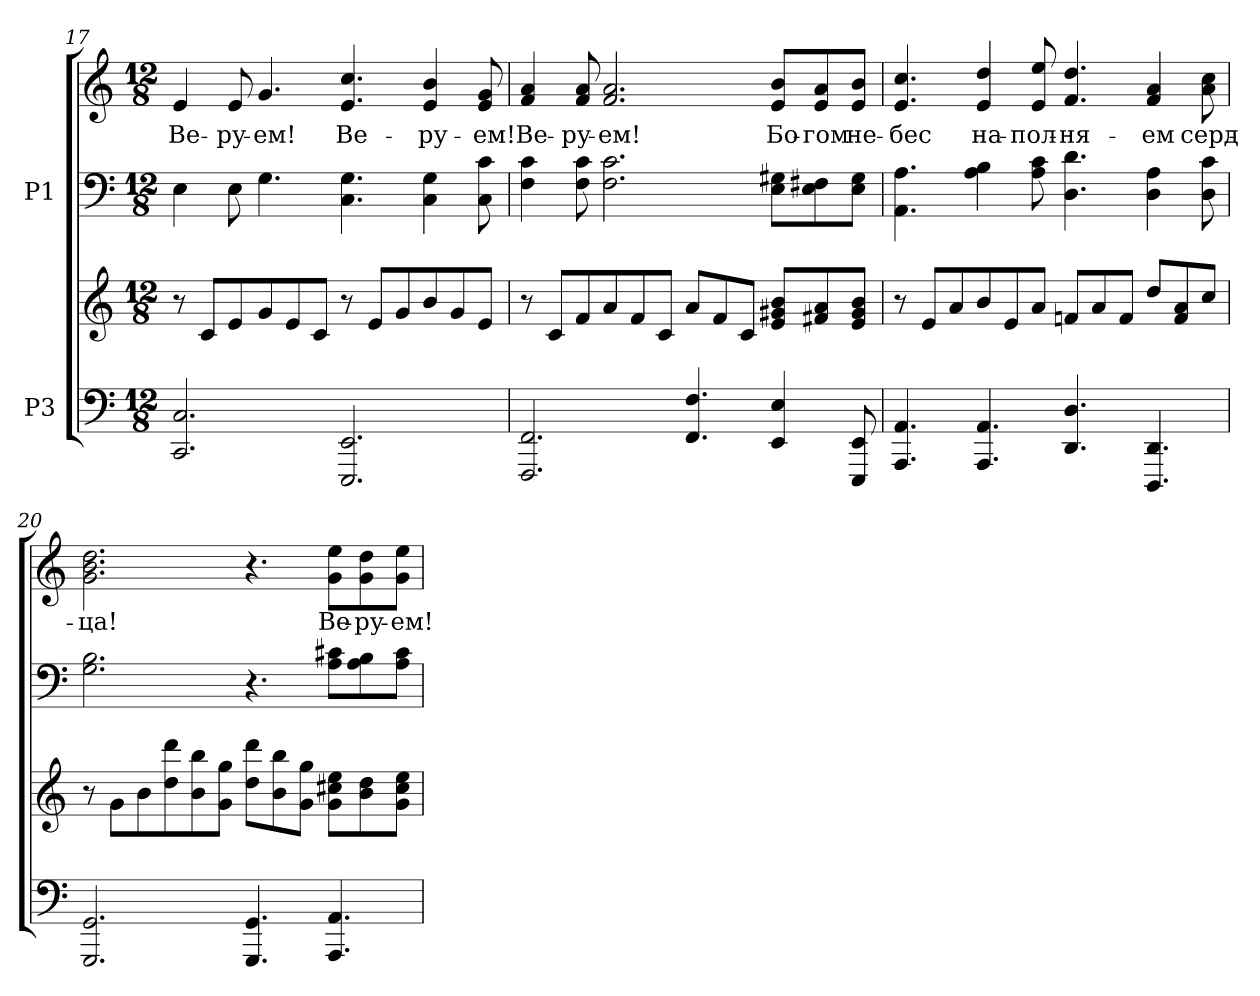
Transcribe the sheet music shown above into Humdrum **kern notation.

**kern	**kern	**kern	**kern	**text
*part2	*part2	*part1	*part1	*part1
*staff4	*staff3	*staff2	*staff1	*staff1
*I"P3	*	*I"P1	*	*
*clefF4	*clefG2	*clefF4	*clefG2	*
*k[]	*k[]	*k[]	*k[]	*
*C:	*C:	*C:	*C:	*
*M12/8	*M12/8	*M12/8	*M12/8	*
=17	=17	=17	=17	=17
!	!	!	!	!LO:LY:b:color=#000000
2.CCi/ 2.Ci	8r	4Ei\	4ei/	Ве-
.	8ci/L	.	.	.
!	!	!	!	!LO:LY:b:color=#000000
.	8ei/	8Ei\	8ei/	-ру-
!	!	!	!	!LO:LY:b:color=#000000
.	8gi/	4.Gi\	4.gi/	-ем!
.	8ei/	.	.	.
.	8ci/J	.	.	.
!	!	!	!	!LO:LY:b:color=#000000
2.EEEi/ 2.EEi	8r	4.Ci\ 4.Gi	4.ei/ 4.cci	Ве-
.	8ei/L	.	.	.
.	8gi/	.	.	.
!	!	!	!	!LO:LY:b:color=#000000
.	8bi/	4Ci\ 4Gi	4ei/ 4bi	-ру-
.	8gi/	.	.	.
!	!	!	!	!LO:LY:b:color=#000000
.	8ei/J	8Ci\ 8ci	8ei/ 8gi	-ем!
!!LO:LB:g=z
=18	=18	=18	=18	=18
!	!	!	!	!LO:LY:b:color=#000000
2.FFFi/ 2.FFi	8r	4Fi\ 4ci	4fi/ 4ai	Ве-
.	8ci/L	.	.	.
!	!	!	!	!LO:LY:b:color=#000000
.	8fi/	8Fi\ 8ci	8fi/ 8ai	-ру-
!	!	!	!	!LO:LY:b:color=#000000
.	8ai/	2.Fi\ 2.ci	2.fi/ 2.ai	-ем!
.	8fi/	.	.	.
.	8ci/J	.	.	.
4.FFi/ 4.Fi	8ai/L	.	.	.
.	8fi/	.	.	.
.	8ci/J	.	.	.
!	!	!	!	!LO:LY:b:color=#000000
4EEi/ 4Ei	8ei/ 8g#Xi 8biL	8Ei\ 8G#Xi\L	8ei/ 8bi/L	Бо-
!	!	!	!	!LO:LY:b:color=#000000
.	8f#Xi/ 8ai	8Ei\ 8F#Xi\	8ei/ 8ai/	-гом
!	!	!	!	!LO:LY:b:color=#000000
8EEEi/ 8EEi	8ei/ 8g#i 8biJ	8Ei\ 8G#i\J	8ei/ 8bi/J	не-
=19	=19	=19	=19	=19
!	!	!	!	!LO:LY:b:color=#000000
4.AAAi/ 4.AAi	8r	4.AAi\ 4.Ai	4.ei/ 4.cci	-бес
.	8ei/L	.	.	.
.	8ai/	.	.	.
!	!	!	!	!LO:LY:b:color=#000000
4.AAAi/ 4.AAi	8bi/	4Ai\ 4Bi	4ei/ 4ddi	на-
.	8ei/	.	.	.
!	!	!	!	!LO:LY:b:color=#000000
.	8ai/J	8Ai\ 8ci	8ei/ 8eei	-пол-
!	!	!	!	!LO:LY:b:color=#000000
4.DDi/ 4.Di	8fni/L	4.Di\ 4.di	4.fi/ 4.ddi	-ня-
.	8ai/	.	.	.
.	8fi/J	.	.	.
!	!	!	!	!LO:LY:b:color=#000000
4.DDDi/ 4.DDi	8ddi/L	4Di\ 4Ai	4fi/ 4ai	-ем
.	8fi/ 8ai	.	.	.
!	!	!	!	!LO:LY:b:color=#000000
.	8cci/J	8Di\ 8ci	8ai\ 8cci	серд-
=20	=20	=20	=20	=20
!	!	!	!	!LO:LY:b:color=#000000
2.GGGi/ 2.GGi	8r	2.Gi\ 2.Bi	2.gi\ 2.bi 2.ddi	-ца!
.	8gi\L	.	.	.
.	8bi\	.	.	.
.	8ddi\ 8dddi	.	.	.
.	8bi\ 8bbi	.	.	.
.	8gi\ 8ggiJ	.	.	.
4.GGGi/ 4.GGi	8ddi\ 8dddiL	4.r	4.r	.
.	8bi\ 8bbi	.	.	.
.	8gi\ 8ggiJ	.	.	.
!	!	!	!	!LO:LY:b:color=#000000
4.AAAi/ 4.AAi	8gi\ 8cc#Xi 8eeiL	8Ai\ 8c#Xi\L	8gi\ 8eei\L	Ве-
!	!	!	!	!LO:LY:b:color=#000000
.	8bi\ 8ddi	8Ai\ 8Bi\	8gi\ 8ddi\	-ру-
!	!	!	!	!LO:LY:b:color=#000000
.	8gi\ 8cc#i 8eeiJ	8Ai\ 8c#i\J	8gi\ 8eei\J	-ем!
=	=	=	=	=
*-	*-	*-	*-	*-
